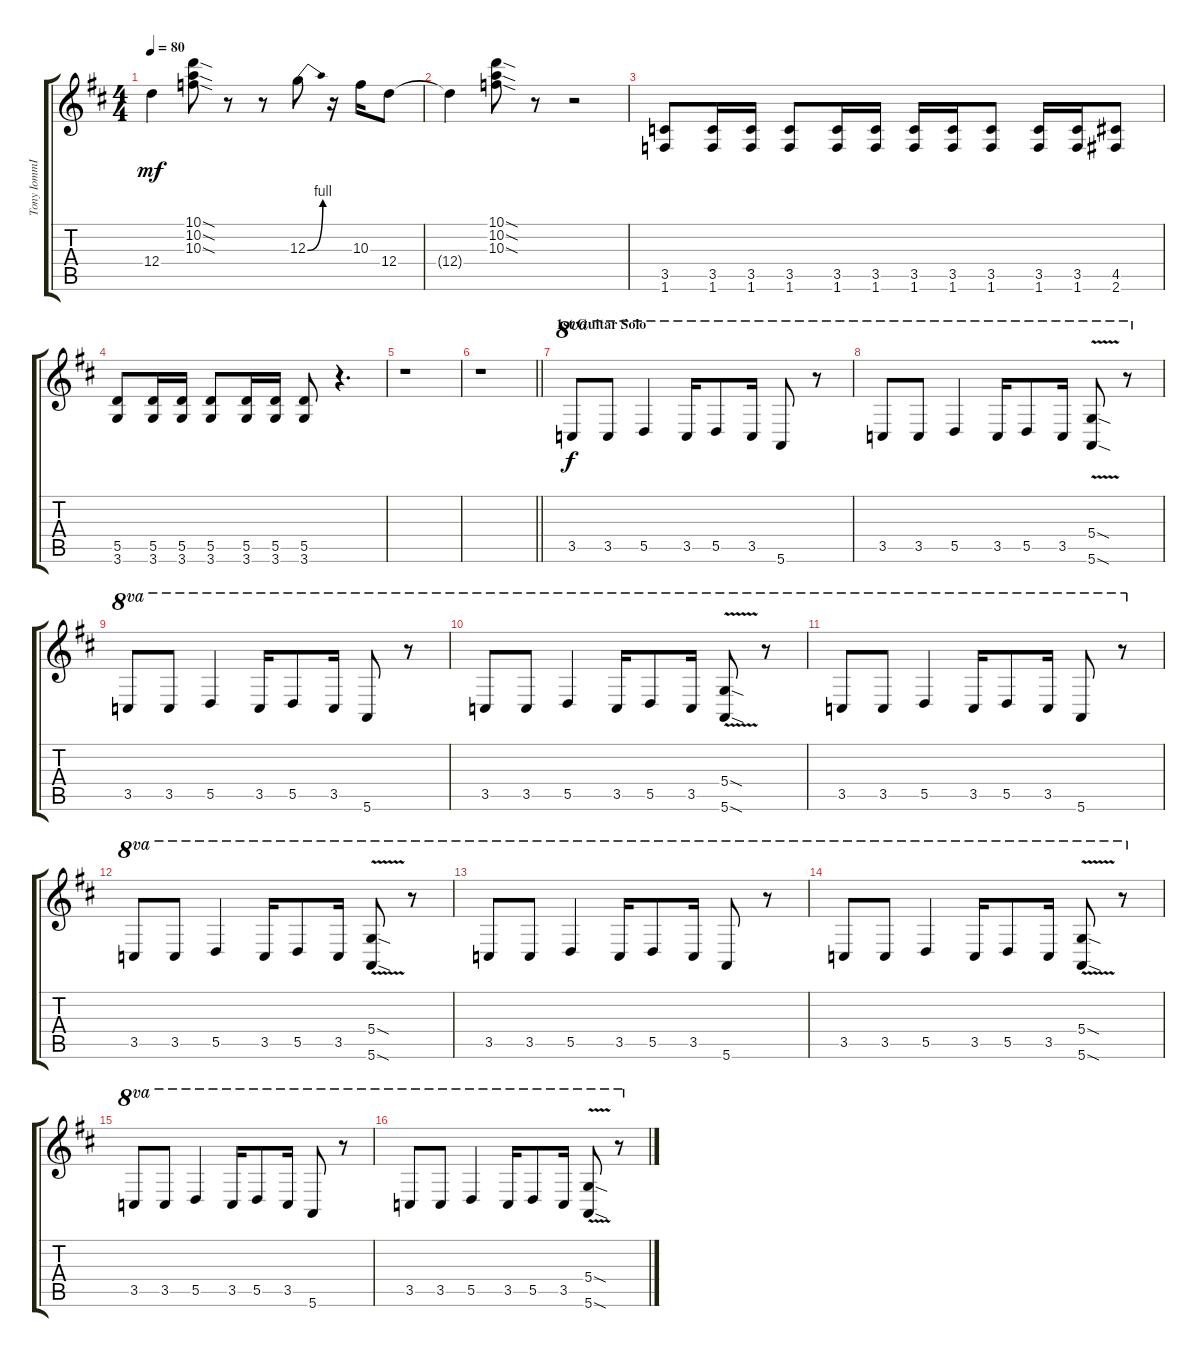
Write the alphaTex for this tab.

\track ("Tony IommI Acoustic" "Tony IommI") {instrument acousticguitarnylon}
\staff {score tabs}
\tuning (E4 B3 G3 D3 A2 E2) {hide}
\ts (4 4)
\tempo 80
\clef g2
\ks d
12.4.4{dy mf} (10.1{sod} 10.2{sod} 10.3{sod}).8 r.8 r.8 12.3{be (bend 0 0 60 4)}.8 r.16 10.3.16 12.4.8 |
12.4{t}.4 (10.1{sod} 10.2{sod} 10.3{sod}).8 r.8 r.2 |
(3.5 1.6).8 (3.5 1.6).16 (3.5 1.6).16 (3.5 1.6).8 (3.5 1.6).16 (3.5 1.6).16 (3.5 1.6).16 (3.5 1.6).16 (3.5 1.6).8 (3.5 1.6).16 (3.5 1.6).16 (4.5 2.6).8 |
(5.5 3.6).8 (5.5 3.6).16 (5.5 3.6).16 (5.5 3.6).8 (5.5 3.6).16 (5.5 3.6).16 (5.5 3.6).8 r.4{d} |
r.1 |
\barLineRight lightlight
r.1 |
\section ("" "1st Guitar Solo")
3.5.8{ot 8va dy f} 3.5.8{ot 8va} 5.5.4{ot 8va} 3.5.16{ot 8va} 5.5.8{ot 8va} 3.5.16{ot 8va} 5.6.8{ot 8va} r.8{ot 8va} |
3.5.8{ot 8va} 3.5.8{ot 8va} 5.5.4{ot 8va} 3.5.16{ot 8va} 5.5.8{ot 8va} 3.5.16{ot 8va} (5.4{v sod} 5.6{sod}).8{ot 8va} r.8{ot 8va} |
3.5.8{ot 8va} 3.5.8{ot 8va} 5.5.4{ot 8va} 3.5.16{ot 8va} 5.5.8{ot 8va} 3.5.16{ot 8va} 5.6.8{ot 8va} r.8{ot 8va} |
3.5.8{ot 8va} 3.5.8{ot 8va} 5.5.4{ot 8va} 3.5.16{ot 8va} 5.5.8{ot 8va} 3.5.16{ot 8va} (5.4{v sod} 5.6{sod}).8{ot 8va} r.8{ot 8va} |
3.5.8{ot 8va} 3.5.8{ot 8va} 5.5.4{ot 8va} 3.5.16{ot 8va} 5.5.8{ot 8va} 3.5.16{ot 8va} 5.6.8{ot 8va} r.8{ot 8va} |
3.5.8{ot 8va} 3.5.8{ot 8va} 5.5.4{ot 8va} 3.5.16{ot 8va} 5.5.8{ot 8va} 3.5.16{ot 8va} (5.4{v sod} 5.6{sod}).8{ot 8va} r.8{ot 8va} |
3.5.8{ot 8va} 3.5.8{ot 8va} 5.5.4{ot 8va} 3.5.16{ot 8va} 5.5.8{ot 8va} 3.5.16{ot 8va} 5.6.8{ot 8va} r.8{ot 8va} |
3.5.8{ot 8va} 3.5.8{ot 8va} 5.5.4{ot 8va} 3.5.16{ot 8va} 5.5.8{ot 8va} 3.5.16{ot 8va} (5.4{v sod} 5.6{sod}).8{ot 8va} r.8{ot 8va} |
3.5.8{ot 8va} 3.5.8{ot 8va} 5.5.4{ot 8va} 3.5.16{ot 8va} 5.5.8{ot 8va} 3.5.16{ot 8va} 5.6.8{ot 8va} r.8{ot 8va} |
3.5.8{ot 8va} 3.5.8{ot 8va} 5.5.4{ot 8va} 3.5.16{ot 8va} 5.5.8{ot 8va} 3.5.16{ot 8va} (5.4{v sod} 5.6{sod}).8{ot 8va} r.8{ot 8va}
